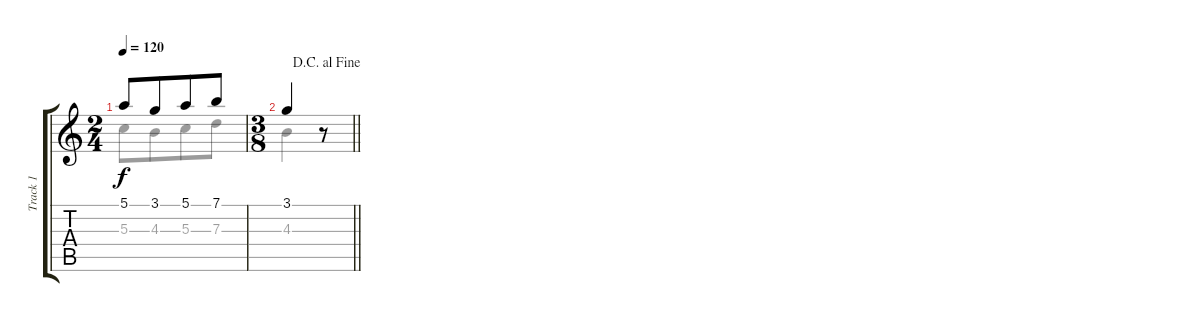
\track ("Track 1" "Track 1") {instrument acousticguitarsteel}
\staff {score tabs}
\tuning (E4 B3 G3 D3 A2 E2) {hide}
\voice
\ts (2 4)
\tempo 120
\clef g2
\ks c
5.1.8{dy f} 3.1.8{beam merge} 5.1.8 7.1.8 |
\ts (3 8)
\jump dacapoalfine
\barLineRight lightlight
3.1.4 r.8
\voice
\clef g2
\ottava regular
\simile none
\ks c
5.3.8{dy f} 4.3.8{beam merge} 5.3.8 7.3.8 |
\barLineRight lightlight
4.3.4 r.8
